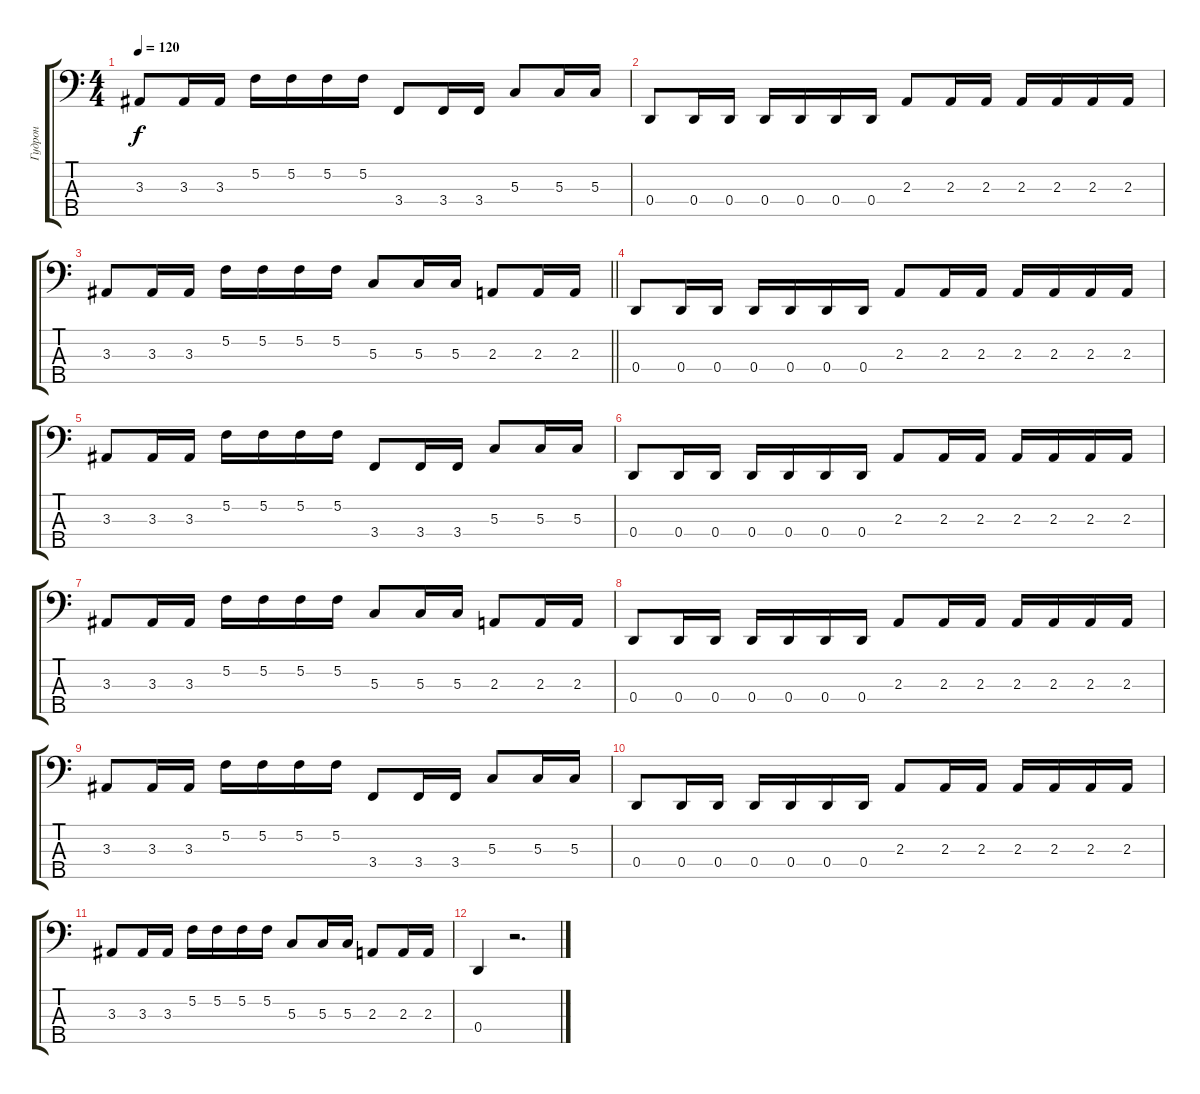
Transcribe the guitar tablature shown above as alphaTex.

\track ("Гудрон" "Гудрон") {instrument electricbassfinger}
\staff {score tabs}
\tuning (F2 C2 G1 D1 A0) {hide}
\ts (4 4)
\tempo 120
\clef f4
\ks c
3.3.8{dy f} 3.3.16 3.3.16 5.2.16 5.2.16 5.2.16 5.2.16 3.4.8 3.4.16 3.4.16 5.3.8 5.3.16 5.3.16 |
0.4.8 0.4.16 0.4.16 0.4.16 0.4.16 0.4.16 0.4.16 2.3.8 2.3.16 2.3.16 2.3.16 2.3.16 2.3.16 2.3.16 |
\barLineRight lightlight
3.3.8 3.3.16 3.3.16 5.2.16 5.2.16 5.2.16 5.2.16 5.3.8 5.3.16 5.3.16 2.3.8 2.3.16 2.3.16 |
\section ("" "")
0.4.8 0.4.16 0.4.16 0.4.16 0.4.16 0.4.16 0.4.16 2.3.8 2.3.16 2.3.16 2.3.16 2.3.16 2.3.16 2.3.16 |
3.3.8 3.3.16 3.3.16 5.2.16 5.2.16 5.2.16 5.2.16 3.4.8 3.4.16 3.4.16 5.3.8 5.3.16 5.3.16 |
0.4.8 0.4.16 0.4.16 0.4.16 0.4.16 0.4.16 0.4.16 2.3.8 2.3.16 2.3.16 2.3.16 2.3.16 2.3.16 2.3.16 |
3.3.8 3.3.16 3.3.16 5.2.16 5.2.16 5.2.16 5.2.16 5.3.8 5.3.16 5.3.16 2.3.8 2.3.16 2.3.16 |
0.4.8 0.4.16 0.4.16 0.4.16 0.4.16 0.4.16 0.4.16 2.3.8 2.3.16 2.3.16 2.3.16 2.3.16 2.3.16 2.3.16 |
3.3.8 3.3.16 3.3.16 5.2.16 5.2.16 5.2.16 5.2.16 3.4.8 3.4.16 3.4.16 5.3.8 5.3.16 5.3.16 |
0.4.8 0.4.16 0.4.16 0.4.16 0.4.16 0.4.16 0.4.16 2.3.8 2.3.16 2.3.16 2.3.16 2.3.16 2.3.16 2.3.16 |
3.3.8 3.3.16 3.3.16 5.2.16 5.2.16 5.2.16 5.2.16 5.3.8 5.3.16 5.3.16 2.3.8 2.3.16 2.3.16 |
0.4.4 r.2{d}
